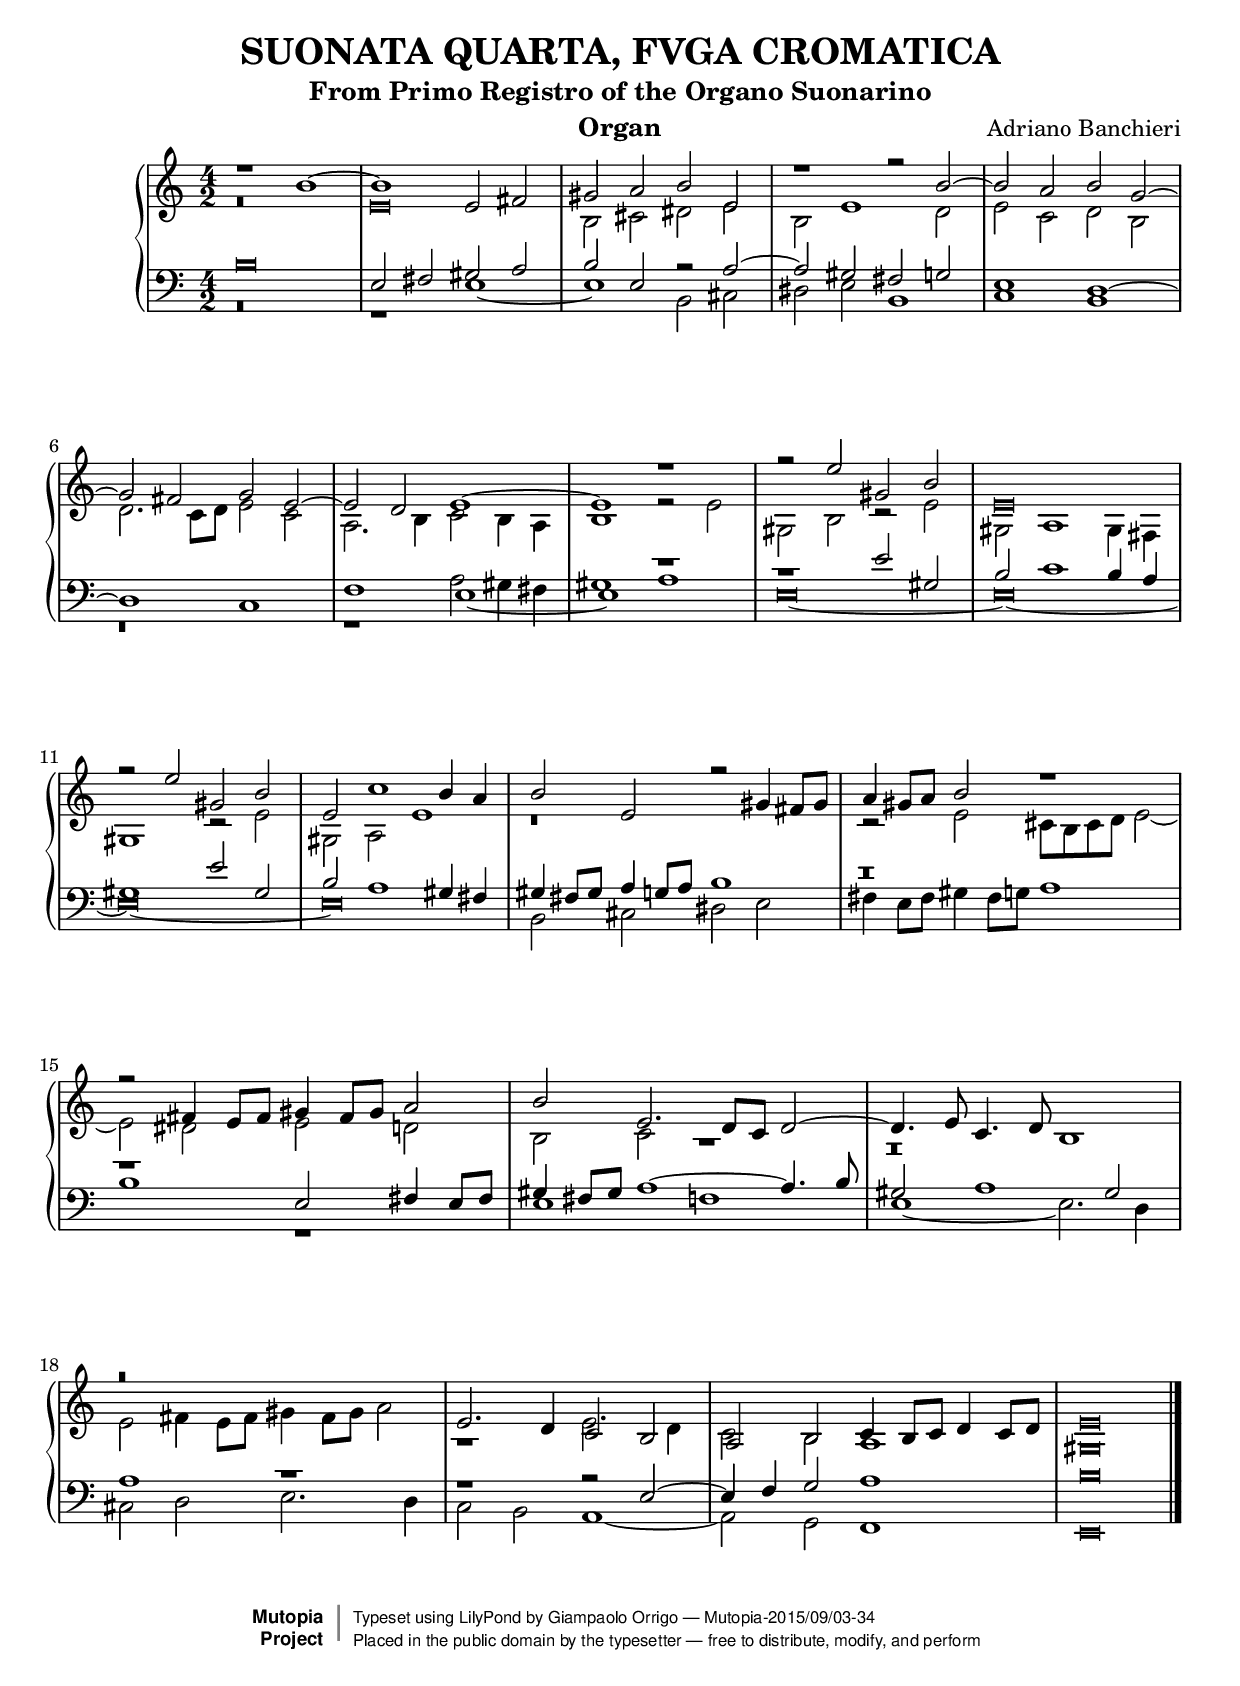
\version "2.18.2"
\header {
	title = "SUONATA QUARTA, FVGA CROMATICA"
	subtitle = "From Primo Registro of the Organo Suonarino"
	instrument = "Organ"
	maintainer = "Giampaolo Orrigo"
	composer = "Adriano Banchieri"
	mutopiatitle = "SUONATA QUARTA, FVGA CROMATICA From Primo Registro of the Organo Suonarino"
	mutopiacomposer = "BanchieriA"
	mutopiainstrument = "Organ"
	date = "1605"
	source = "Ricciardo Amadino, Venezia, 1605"
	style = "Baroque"
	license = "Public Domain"
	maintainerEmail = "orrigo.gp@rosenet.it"
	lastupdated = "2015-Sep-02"

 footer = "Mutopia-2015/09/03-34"
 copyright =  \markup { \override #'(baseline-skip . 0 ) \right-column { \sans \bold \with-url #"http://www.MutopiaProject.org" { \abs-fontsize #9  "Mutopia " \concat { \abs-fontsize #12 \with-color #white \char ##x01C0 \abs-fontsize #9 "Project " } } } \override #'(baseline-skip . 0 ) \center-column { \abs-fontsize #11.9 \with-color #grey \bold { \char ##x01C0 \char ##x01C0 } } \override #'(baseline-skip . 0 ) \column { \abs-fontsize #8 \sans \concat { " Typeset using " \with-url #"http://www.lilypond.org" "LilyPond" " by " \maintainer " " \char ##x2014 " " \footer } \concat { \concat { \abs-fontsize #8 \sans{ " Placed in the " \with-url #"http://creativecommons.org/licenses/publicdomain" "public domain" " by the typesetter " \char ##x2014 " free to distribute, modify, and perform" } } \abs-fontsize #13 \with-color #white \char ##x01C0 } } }
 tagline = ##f
}

mensuralBreveNote = { \once \override NoteHead.style = #'neomensural }

soprano =  \relative c'' \context Voice = "soprano" {
	\set Staff.midiInstrument = "church organ"
	\voiceOne
	r1 b ~ |
	b1 e,2 fis |
	gis2 a b e, |
	r1 r2 b' ~ |
	b2 a b g ~ |
	g2 fis g e ~ |
	e2 d e1 ~ |
	e1 r1 |
	r2 e' gis, b |
	\mensuralBreveNote e,\breve |
	r2 e' gis, b |
	e,2 c'1 b4 a |
	b2 e, r gis4 fis8 gis |
	a4 gis8 a b2 r1 |
	r2 fis4 e8 fis gis4 fis8 gis a2 |
	b2 e,2. d8 c d2 ~ |
	d4. e8 c4. d8 b1 |
	r\breve |
	e2. d4 c2 b |
	a2 b c4 b8 c d4 c8 d |
	\mensuralBreveNote e\breve 
	\bar "|."
}
contralto =  \relative c' \context Voice = "contralto" {
	\set Staff.midiInstrument = "church organ"
	\voiceTwo
	r\breve |
	\mensuralBreveNote e\breve |
	b2 cis dis e |
	b2 e1 d2 |
	e2 c d b |
	d2. c8 d e2 c |
	a2. b4 c2 b4 a |
	b1 r2 e |
	gis,2 b r e |
	gis,2 a1 gis4 fis |
	gis1 r2 e' |
	gis,2 a e'1 |
	r\breve |
	r2 e cis8 b cis d e2 ~ |
	e2 dis e d |
	b2 c r1 |
	r\breve |
	e2 fis4 e8 fis gis4 fis8 gis a2 |
	r1 e2. d4 |
	c2 b a1 |
	\mensuralBreveNote gis\breve
	\bar "|."
}
tenore =  \relative c' \context Voice = "tenore" {
	\set Staff.midiInstrument = "church organ"
	\voiceOne
	\mensuralBreveNote b\breve |
	e,2 fis gis a |
	b2 e, r2 a ~ |
	a2 gis fis g |
	e1 d ~ |
	d1 c |
	f1 e _~ |
	e1 r1 |
	r1 e'2 gis, |
	b2 c1 b4 a |
	gis1 e'2 gis, |
	b2 a1 gis4 fis |
	gis4 fis8 gis a4 g8 a b1 |
	r\breve |
	r1 e,2 fis4 e8 fis |
	gis4 fis8 gis a1 ~ a4. b8 |
	gis2 a1 gis2 |
	a1 r1 |
	r1 r2 e ~ |
	e4 f g2 a1 |
	\mensuralBreveNote b\breve
	\bar "|."
}
basso =  \relative c \context Voice = "basso" {
	\set Staff.midiInstrument = "church organ"
	\voiceTwo
	r\breve |
	r1 e ~ |
	e1 b2 cis |
	dis2 e b1 |
	c1 b |
	r\breve |
	r1 a'2 gis4 fis |
	gis1 a |
	\mensuralBreveNote e\breve ~ |
	\mensuralBreveNote e\breve ~ |
	\mensuralBreveNote e\breve ~ |
	\mensuralBreveNote e\breve |
	b2 cis dis e |
	fis4 e8 fis gis4 fis8 g a1 |
	b1 r1 |
	e,1 f |
	e1 ~ e2. d4 |
	cis2 d e2. d4 |
	c2 b a1 ~ |
	a2 g f1 |
	\mensuralBreveNote e\breve |
	\bar "|."
}

\paper {
  top-margin = 8\mm                              %-minimum top-margin: 8mm
  top-markup-spacing.basic-distance = #5         %-dist. from bottom of top margin to the first markup/title
  markup-system-spacing.basic-distance = #6      %-dist. from header/title to first system
  top-system-spacing.basic-distance = #12        %-dist. from top margin to system in pages with no titles
  last-bottom-spacing.basic-distance = #11       %-pads music from copyright block
  
  % --- Set these to false after all editing is finished
  ragged-bottom = ##f
  ragged-last-bottom = ##f
  ragged-right = ##f
}

\score {
	\context PianoStaff  << 
		\context Staff = "top" << \time 4/2
			\soprano
			\contralto
		>>
		\context Staff = "bottom" << \time 4/2
			\clef bass
			\tenore
			\basso
		>>
	>>
	
  \midi {
    \tempo 2 = 70
    }


	\layout {
	}
}
	
